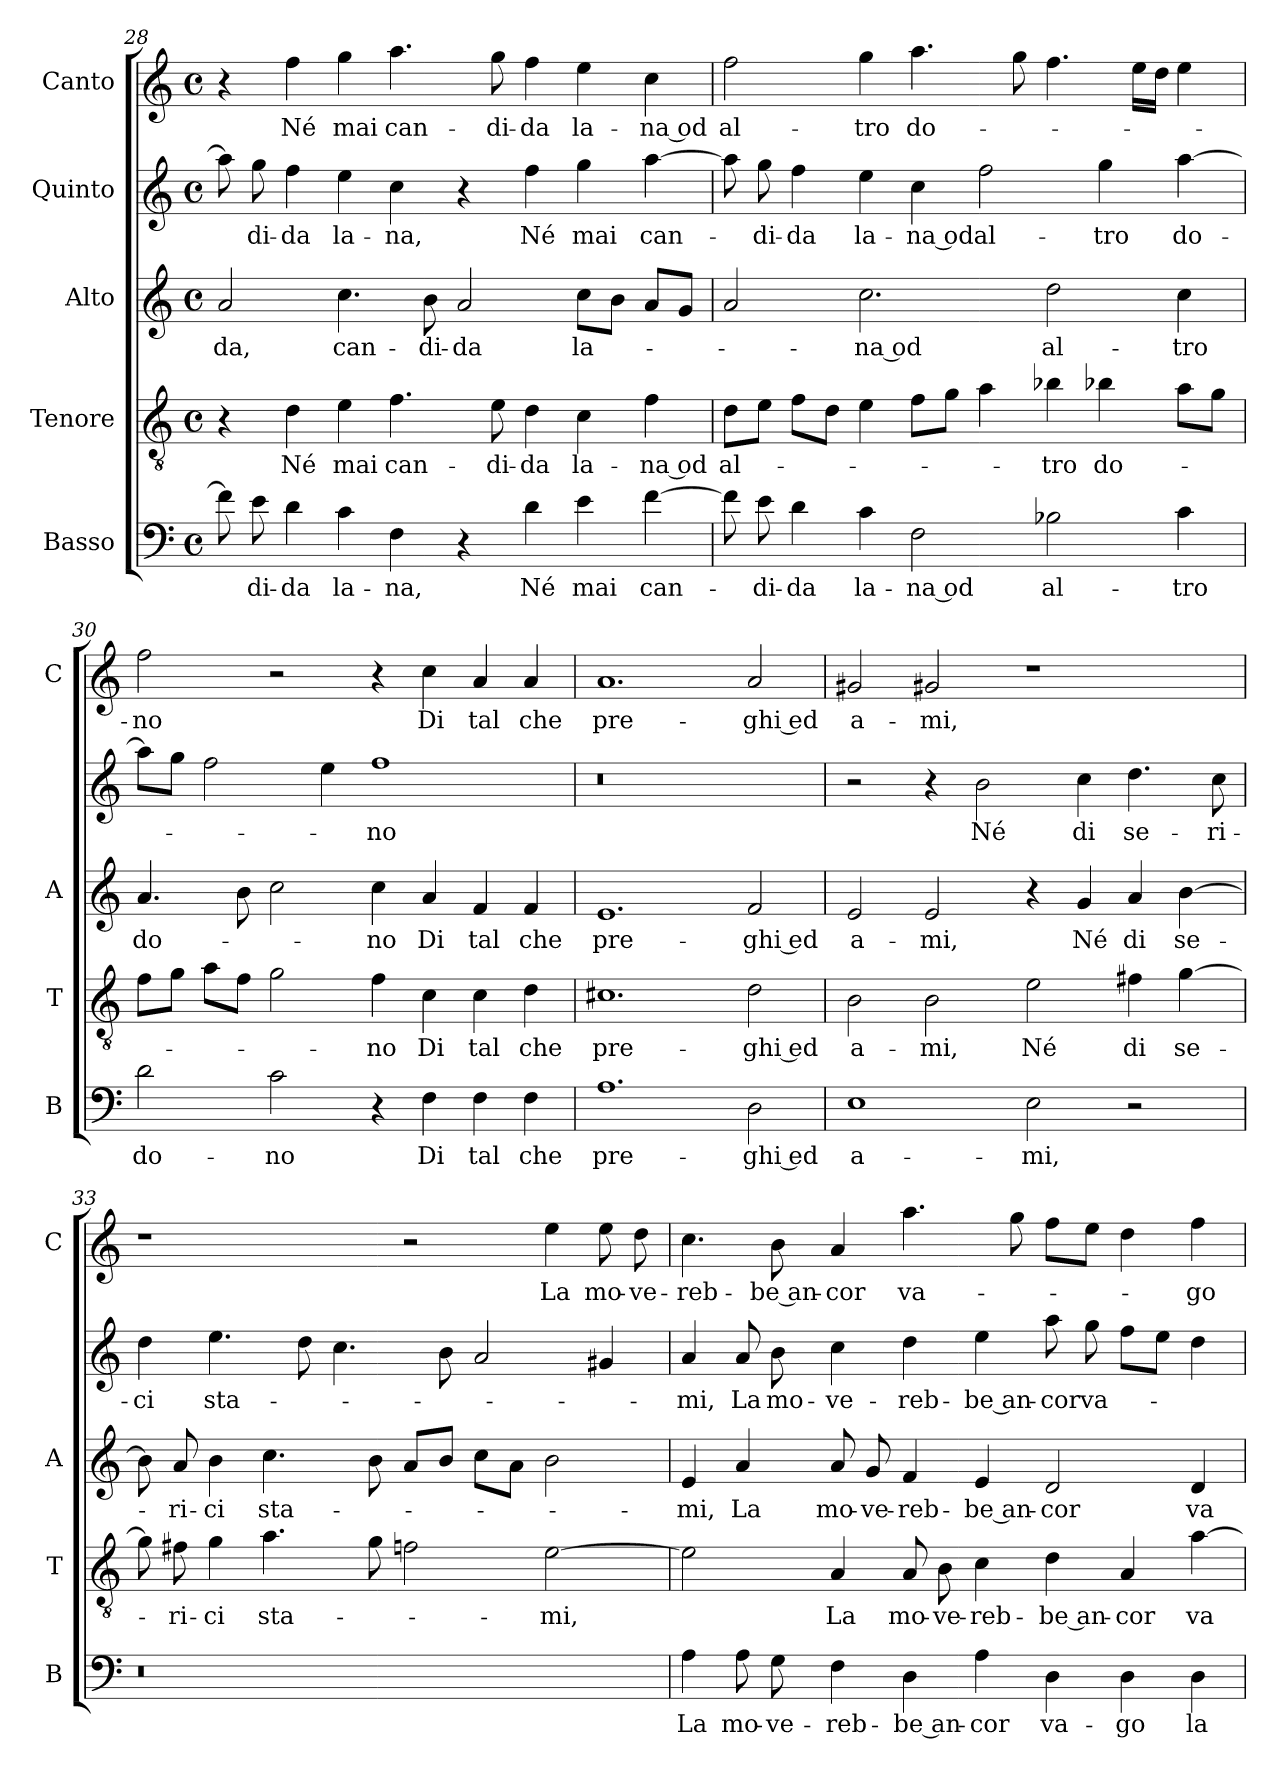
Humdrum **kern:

**kern	**text	**kern	**text	**kern	**text	**kern	**text	**kern	**text
*part5	*part5	*part4	*part4	*part3	*part3	*part2	*part2	*part1	*part1
*staff5	*staff5	*staff4	*staff4	*staff3	*staff3	*staff2	*staff2	*staff1	*staff1
*I"Basso	*	*I"Tenore	*	*I"Alto	*	*I"Quinto	*	*I"Canto	*
*I'B	*	*I'T	*	*I'A	*	*	*	*I'C	*
*clefF4	*	*clefGv2	*	*clefG2	*	*clefG2	*	*clefG2	*
*k[]	*	*k[]	*	*k[]	*	*k[]	*	*k[]	*
*C:	*	*C:	*	*C:	*	*C:	*	*C:	*
*M4/4	*	*M4/4	*	*M4/4	*	*M4/4	*	*M4/4	*
*met(c)	*	*met(c)	*	*met(c)	*	*met(c)	*	*met(c)	*
=28	=28	=28	=28	=28	=28	=28	=28	=28	=28
8f]	.	4r	.	2a	-da,	8aa]	.	4r	.
8e	-di-	.	.	.	.	8gg	-di-	.	.
4d	-da	4d	Né	.	.	4ff	-da	4ff	Né
4c	la-	4e	mai	4.cc	can-	4ee	la-	4gg	mai
4F	-na,	4.f	can-	.	.	4cc	-na,	4.aa	can-
.	.	.	.	8b	-di-	.	.	.	.
4r	.	.	.	2a	-da	4r	.	.	.
.	.	8e	-di-	.	.	.	.	8gg	-di-
4d	Né	4d	-da	.	.	4ff	Né	4ff	-da
4e	mai	4c	la-	8ccL	la-	4gg	mai	4ee	la-
.	.	.	.	8bJ	.	.	.	.	.
[4f	can-	4f	-na od	8aL	.	[4aa	can-	4cc	-na od
.	.	.	.	8gJ	.	.	.	.	.
=29	=29	=29	=29	=29	=29	=29	=29	=29	=29
8f]	.	8dL	al-	2a	.	8aa]	.	2ff	al-
8e	-di-	8eJ	.	.	.	8gg	-di-	.	.
4d	-da	8fL	.	.	.	4ff	-da	.	.
.	.	8dJ	.	.	.	.	.	.	.
4c	la-	4e	.	2.cc	-na od	4ee	la-	4gg	-tro
2F	-na od	8fL	.	.	.	4cc	-na od	4.aa	do-
.	.	8gJ	.	.	.	.	.	.	.
.	.	4a	.	.	.	2ff	al-	.	.
.	.	.	.	.	.	.	.	8gg	.
2B-X	al-	4b-X	-tro	2dd	al-	.	.	4.ff	.
.	.	4b-X	do-	.	.	4gg	-tro	.	.
.	.	.	.	.	.	.	.	16eeLL	.
.	.	.	.	.	.	.	.	16ddJJ	.
4c	-tro	8aL	.	4cc	-tro	[4aa	do-	4ee	.
.	.	8gJ	.	.	.	.	.	.	.
=30	=30	=30	=30	=30	=30	=30	=30	=30	=30
2d	do-	8fL	.	4.a	do-	8aaL]	.	2ff	-no
.	.	8gJ	.	.	.	8ggJ	.	.	.
.	.	8aL	.	.	.	2ff	.	.	.
.	.	8fJ	.	8b	.	.	.	.	.
2c	-no	2g	.	2cc	.	.	.	2r	.
.	.	.	.	.	.	4ee	.	.	.
4r	.	4f	-no	4cc	-no	1ff	-no	4r	.
4F	Di	4c	Di	4a	Di	.	.	4cc	Di
4F	tal	4c	tal	4f	tal	.	.	4a	tal
4F	che	4d	che	4f	che	.	.	4a	che
=31	=31	=31	=31	=31	=31	=31	=31	=31	=31
1.A	pre-	1.c#X	pre-	1.e	pre-	0r	.	1.a	pre-
2D	-ghi ed	2d	-ghi ed	2f	-ghi ed	.	.	2a	-ghi ed
=32	=32	=32	=32	=32	=32	=32	=32	=32	=32
1E	a-	2B	a-	2e	a-	2r	.	2g#X	a-
.	.	2B	-mi,	2e	-mi,	4r	.	2g#X	-mi,
.	.	.	.	.	.	2b	Né	.	.
2E	-mi,	2e	Né	4r	.	.	.	1r	.
.	.	.	.	4g	Né	4cc	di	.	.
2r	.	4f#X	di	4a	di	4.dd	se-	.	.
.	.	[4g	se-	[4b	se-	.	.	.	.
.	.	.	.	.	.	8cc	-ri-	.	.
=33	=33	=33	=33	=33	=33	=33	=33	=33	=33
0r	.	8g]	.	8b]	.	4dd	-ci	1r	.
.	.	8f#X	-ri-	8a	-ri-	.	.	.	.
.	.	4g	-ci	4b	-ci	4.ee	sta-	.	.
.	.	4.a	sta-	4.cc	sta-	.	.	.	.
.	.	.	.	.	.	8dd	.	.	.
.	.	.	.	.	.	4.cc	.	.	.
.	.	8g	.	8b	.	.	.	.	.
.	.	2fn	.	8aL	.	.	.	2r	.
.	.	.	.	8bJ	.	8b	.	.	.
.	.	.	.	8ccL	.	2a	.	.	.
.	.	.	.	8aJ	.	.	.	.	.
.	.	[2e	-mi,	2b	.	.	.	4ee	La
.	.	.	.	.	.	4g#X	.	8ee	mo-
.	.	.	.	.	.	.	.	8dd	-ve-
=34	=34	=34	=34	=34	=34	=34	=34	=34	=34
4A	La	2e]	.	4e	-mi,	4a	-mi,	4.cc	-reb-
8A	mo-	.	.	4a	La	8a	La	.	.
8G	-ve-	.	.	.	.	8b	mo-	8b	-be an-
4F	-reb-	4A	La	8a	mo-	4cc	-ve-	4a	-cor
.	.	.	.	8g	-ve-	.	.	.	.
4D	-be an-	8A	mo-	4f	-reb-	4dd	-reb-	4.aa	va-
.	.	8B	-ve-	.	.	.	.	.	.
4A	-cor	4c	-reb-	4e	-be an-	4ee	-be an-	.	.
.	.	.	.	.	.	.	.	8gg	.
4D	va-	4d	-be an-	2d	-cor	8aa	-cor	8ffL	.
.	.	.	.	.	.	8gg	va-	8eeJ	.
4D	-go	4A	-cor	.	.	8ffL	.	4dd	.
.	.	.	.	.	.	8eeJ	.	.	.
4D	la-	[4a	va-	4d	va-	4dd	.	4ff	-go
=	=	=	=	=	=	=	=	=	=
*-	*-	*-	*-	*-	*-	*-	*-	*-	*-
